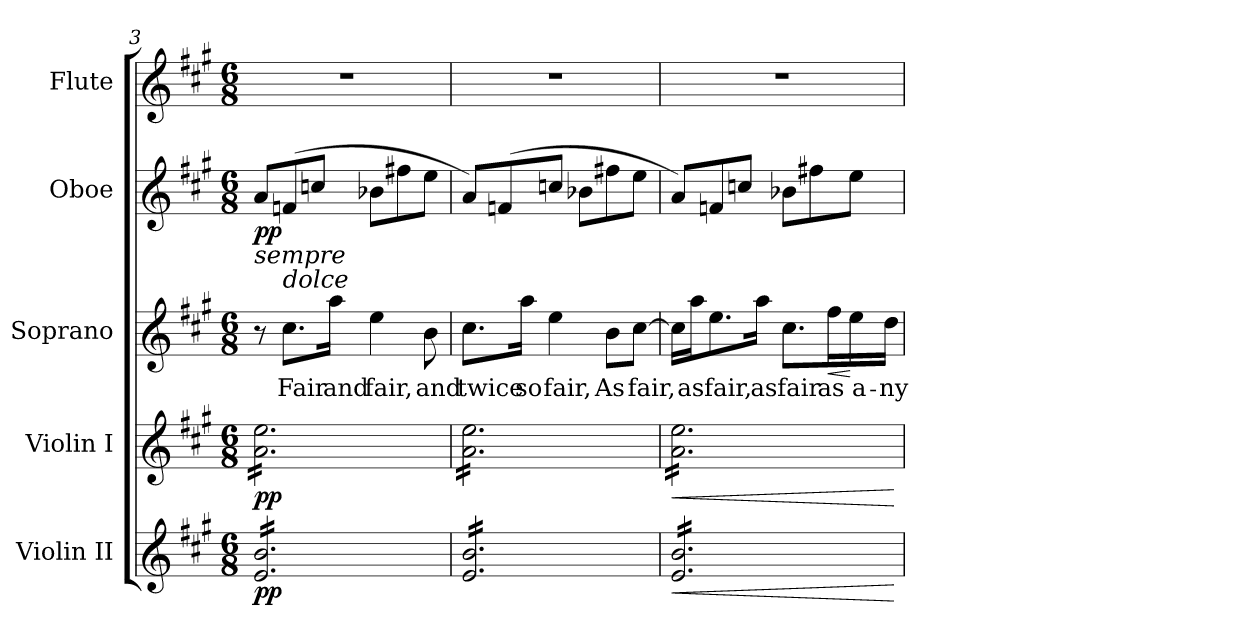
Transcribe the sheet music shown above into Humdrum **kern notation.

**kern	**dynam	**kern	**dynam	**kern	**text	**dynam	**kern	**dynam	**kern
*part5	*part5	*part4	*part4	*part3	*part3	*part3	*part2	*part2	*part1
*staff5	*staff5	*staff4	*staff4	*staff3	*staff3	*staff3	*staff2	*staff2	*staff1
*I"Violin II	*	*I"Violin I	*	*I"Soprano	*	*	*I"Oboe	*	*I"Flute
*I'Vln. II	*	*I'Vln. I	*	*I'S.	*	*	*I'Ob.	*	*I'Fl.
!!LO:PB:g=z
*clefG2	*	*clefG2	*	*clefG2	*	*	*clefG2	*	*clefG2
*k[f#c#g#]	*	*k[f#c#g#]	*	*k[f#c#g#]	*	*	*k[f#c#g#]	*	*k[f#c#g#]
*A:	*	*A:	*	*A:	*	*	*A:	*	*A:
*M6/8	*	*M6/8	*	*M6/8	*	*	*M6/8	*	*M6/8
=3	=3	=3	=3	=3	=3	=3	=3	=3	=3
!	!	!	!	!	!	!	!LO:TX:b:i:t=sempre	!	!
!	!	!LO:TX:b:i:t=sempre	!	!	!	!	!	!	!
!	!	!LO:TX:a:t=[pizz.]	!	!	!	!	!	!	!
!LO:TX:b:i:t=sempre	!	!	!	!	!	!	!	!	!
!LO:TX:a:t=[pizz.]	!	!	!	!	!	!	!	!	!
!	!	!	!	!	!	!	!	!	!LO:N:vis=1
*tremolo	*	*	*	*	*	*	*	*	*
*	*	*tremolo	*	*	*	*	*	*	*
16ei/ 16biLL	pp	16ai\ 16eeiLL	pp	8r	.	.	8ai/L	pp	2.r
16ei/ 16bi	.	16ai\ 16eei	.	.	.	.	.	.	.
!	!	!	!	!LO:TX:a:i:t=dolce	!	!	!	!	!
!	!	!	!	!	!LO:LY:b:color=#000000	!	!	!	!
16ei/ 16bi	.	16ai\ 16eei	.	8.cc#i\L	Fair	.	(8fni/	.	.
16ei/ 16bi	.	16ai\ 16eei	.	.	.	.	.	.	.
16ei/ 16bi	.	16ai\ 16eei	.	.	.	.	8ccni/J	.	.
!	!	!	!	!	!LO:LY:b:color=#000000	!	!	!	!
16ei/ 16bi	.	16ai\ 16eei	.	16aai\Jk	and	.	.	.	.
!	!	!	!	!	!LO:LY:b:color=#000000	!	!	!	!
16ei/ 16bi	.	16ai\ 16eei	.	4eei\	fair,	.	8b-Xi\L	.	.
16ei/ 16bi	.	16ai\ 16eei	.	.	.	.	.	.	.
16ei/ 16bi	.	16ai\ 16eei	.	.	.	.	8ff#Xi\	.	.
16ei/ 16bi	.	16ai\ 16eei	.	.	.	.	.	.	.
!	!	!	!	!	!LO:LY:b:color=#000000	!	!	!	!
16ei/ 16bi	.	16ai\ 16eei	.	8bi\	and	.	8eei\J	.	.
16ei/ 16biJJ	.	16ai\ 16eeiJJ	.	.	.	.	.	.	.
=4	=4	=4	=4	=4	=4	=4	=4	=4	=4
!	!	!	!	!	!LO:LY:b:color=#000000	!	!	!	!LO:N:vis=1
16ei/ 16biLL	.	16ai\ 16eeiLL	.	8.cc#i\L	twice	.	8ai/L)	.	2.r
16ei/ 16bi	.	16ai\ 16eei	.	.	.	.	.	.	.
16ei/ 16bi	.	16ai\ 16eei	.	.	.	.	(8fni/	.	.
!	!	!	!	!	!LO:LY:b:color=#000000	!	!	!	!
16ei/ 16bi	.	16ai\ 16eei	.	16aai\Jk	so	.	.	.	.
!	!	!	!	!	!LO:LY:b:color=#000000	!	!	!	!
16ei/ 16bi	.	16ai\ 16eei	.	4eei\	fair,	.	8ccni/J	.	.
16ei/ 16bi	.	16ai\ 16eei	.	.	.	.	.	.	.
16ei/ 16bi	.	16ai\ 16eei	.	.	.	.	8b-Xi\L	.	.
16ei/ 16bi	.	16ai\ 16eei	.	.	.	.	.	.	.
!	!	!	!	!	!LO:LY:b:color=#000000	!	!	!	!
16ei/ 16bi	.	16ai\ 16eei	.	8bi\L	As	.	8ff#Xi\	.	.
16ei/ 16bi	.	16ai\ 16eei	.	.	.	.	.	.	.
!	!	!	!	!	!LO:LY:b:color=#000000	!	!	!	!
16ei/ 16bi	.	16ai\ 16eei	.	[>8cc#i\J	fair,	.	8eei\J	.	.
16ei/ 16biJJ	.	16ai\ 16eeiJJ	.	.	.	.	.	.	.
=5	=5	=5	=5	=5	=5	=5	=5	=5	=5
!	!LO:HP:b	!	!LO:HP:b	!	!	!	!	!	!LO:N:vis=1
16ei/ 16biLL	<	16ai\ 16eeiLL	<	16cc#i\LL]	.	.	8ai/L)	.	2.r
!	!	!	!	!	!LO:LY:b:color=#000000	!	!	!	!
16ei/ 16bi	.	16ai\ 16eei	.	16aai\J	as	.	.	.	.
!	!	!	!	!	!LO:LY:b:color=#000000	!	!	!	!
16ei/ 16bi	.	16ai\ 16eei	.	8.eei\	fair,	.	8fni/	.	.
16ei/ 16bi	.	16ai\ 16eei	.	.	.	.	.	.	.
16ei/ 16bi	.	16ai\ 16eei	.	.	.	.	8ccni/J	.	.
!	!	!	!	!	!LO:LY:b:color=#000000	!	!	!	!
16ei/ 16bi	.	16ai\ 16eei	.	16aai\Jk	as	.	.	.	.
!	!	!	!	!	!LO:LY:b:color=#000000	!	!	!	!
16ei/ 16bi	.	16ai\ 16eei	.	8.cc#i\L	fair	.	8b-Xi\L	.	.
16ei/ 16bi	.	16ai\ 16eei	.	.	.	.	.	.	.
16ei/ 16bi	.	16ai\ 16eei	.	.	.	.	8ff#Xi\	.	.
!	!	!	!	!	!LO:LY:b:color=#000000	!LO:HP:b	!	!	!
16ei/ 16bi	.	16ai\ 16eei	.	16ff#i\L	as	<	.	.	.
!	!	!	!	!	!LO:LY:b:color=#000000	!	!	!	!
16ei/ 16bi	.	16ai\ 16eei	.	16eei\	a-	[	8eei\J	.	.
!	!	!	!	!	!LO:LY:b:color=#000000	!	!	!	!
16ei/ 16biJJ	.	16ai\ 16eeiJJ	.	16ddi\JJ	-ny	.	.	.	.
*	*	*Xtremolo	*	*	*	*	*	*	*
*Xtremolo	*	*	*	*	*	*	*	*	*
.	[	.	[	.	.	.	.	.	.
=	=	=	=	=	=	=	=	=	=
*-	*-	*-	*-	*-	*-	*-	*-	*-	*-
